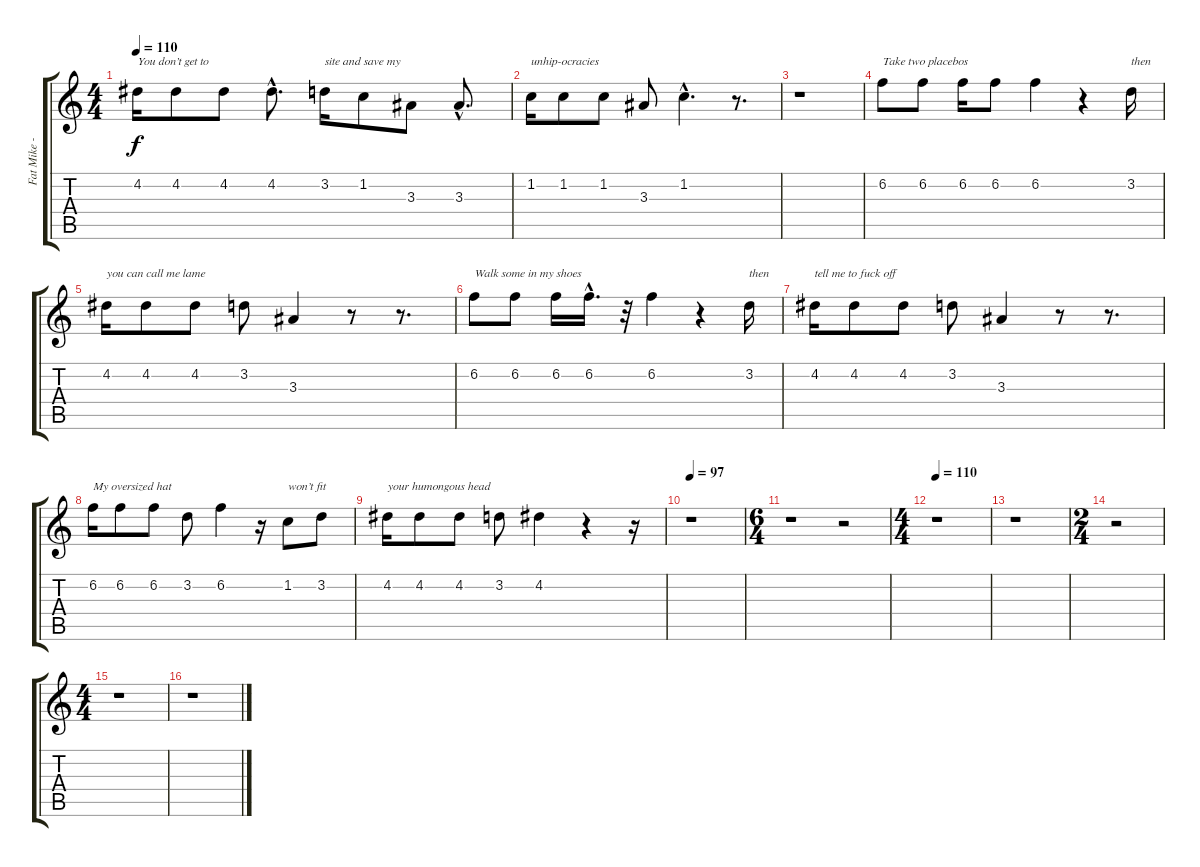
\track ("Fat Mike - Vocal" "Fat Mike -") {instrument lead2sawtooth}
\staff {score tabs}
\tuning (E5 B4 G4 D4 A3 E3) {hide}
\ts (4 4)
\tempo 110
\clef g2
\ks c
4.2.16{txt "You don’t get to " dy f} 4.2.8 4.2.8 4.2{hac}.8{d} 3.2.16{txt "site and save my "} 1.2.8 3.3.8 3.3{hac}.8{d} |
1.2.16{txt "unhip-ocracies"} 1.2.8 1.2.8 3.3.8 1.2{hac}.4{d} r.8{d} |
r.1 |
6.2.8{txt "Take two placebos "} 6.2.8 6.2.16 6.2.8 6.2.4 r.4 3.2.16{txt "then "} |
4.2.16{txt "you can call me lame"} 4.2.8 4.2.8 3.2.8 3.3.4 r.8 r.8{d} |
6.2.8{txt "Walk some in my shoes "} 6.2.8 6.2.16 6.2{hac}.16{d} r.32 6.2.4 r.4 3.2.16{txt "then"} |
4.2.16{txt "tell me to fuck off"} 4.2.8 4.2.8 3.2.8 3.3.4 r.8 r.8{d} |
6.2.16{txt "My oversized hat "} 6.2.8 6.2.8 3.2.8 6.2.4 r.16 1.2.8{txt "won’t fit "} 3.2.8 |
4.2.16{txt "your humongous head"} 4.2.8 4.2.8 3.2.8 4.2.4 r.4 r.16 |
\tempo 97
r.1 |
\ts (6 4)
r.1 r.2 |
\ts (4 4)
\tempo 110
r.1 |
r.1 |
\ts (2 4)
r.2 |
\ts (4 4)
r.1 |
r.1
